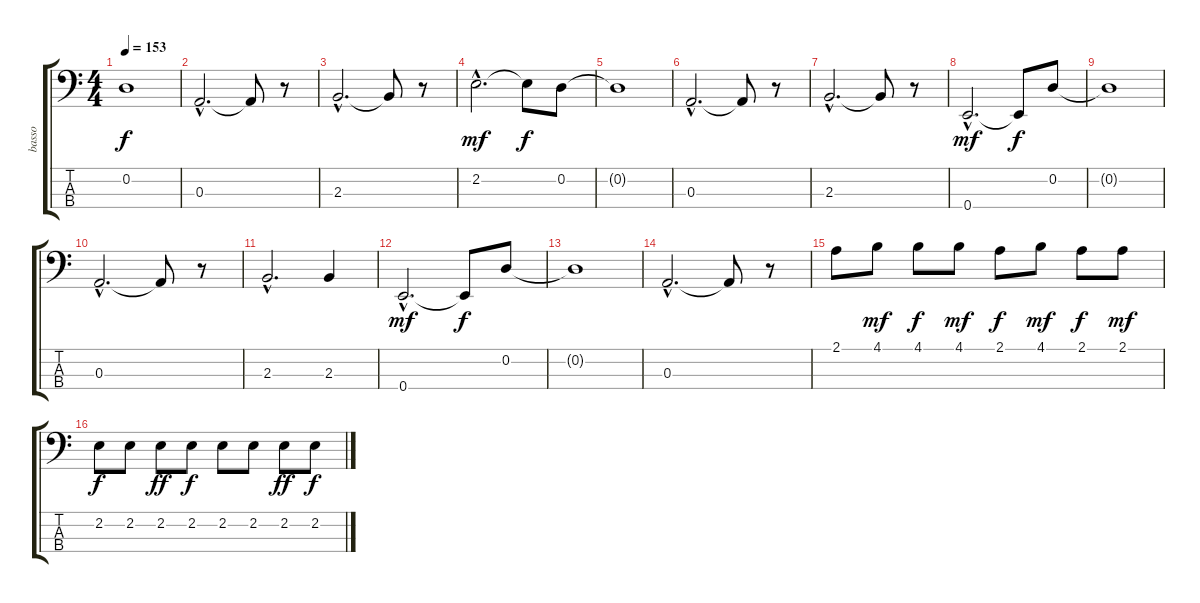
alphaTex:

\track ("basso" "basso") {instrument electricbassfinger}
\staff {score tabs}
\tuning (G2 D2 A1 E1) {hide}
\ts (4 4)
\tempo 153
\clef f4
\ks c
0.2{t}.1{dy f} |
0.3{hac}.2{d} 0.3{t}.8 r.8 |
2.3{hac}.2{d} 2.3{t}.8 r.8 |
2.2{hac}.2{d dy mf} 2.2{t}.8{dy f} 0.2.8 |
0.2{t}.1 |
0.3{hac}.2{d} 0.3{t}.8 r.8 |
2.3{hac}.2{d} 2.3{t}.8 r.8 |
0.4{hac}.2{d dy mf} 0.4{t}.8{dy f} 0.2.8 |
0.2{t}.1 |
0.3{hac}.2{d} 0.3{t}.8 r.8 |
2.3{hac}.2{d} 2.3.4 |
0.4{hac}.2{d dy mf} 0.4{t}.8{dy f} 0.2.8 |
0.2{t}.1 |
0.3{hac}.2{d} 0.3{t}.8 r.8 |
2.1.8 4.1.8{dy mf} 4.1.8{dy f} 4.1.8{dy mf} 2.1.8{dy f} 4.1.8{dy mf} 2.1.8{dy f} 2.1.8{dy mf} |
2.2.8{dy f} 2.2.8 2.2.8{dy ff} 2.2.8{dy f} 2.2.8 2.2.8 2.2.8{dy ff} 2.2.8{dy f}
